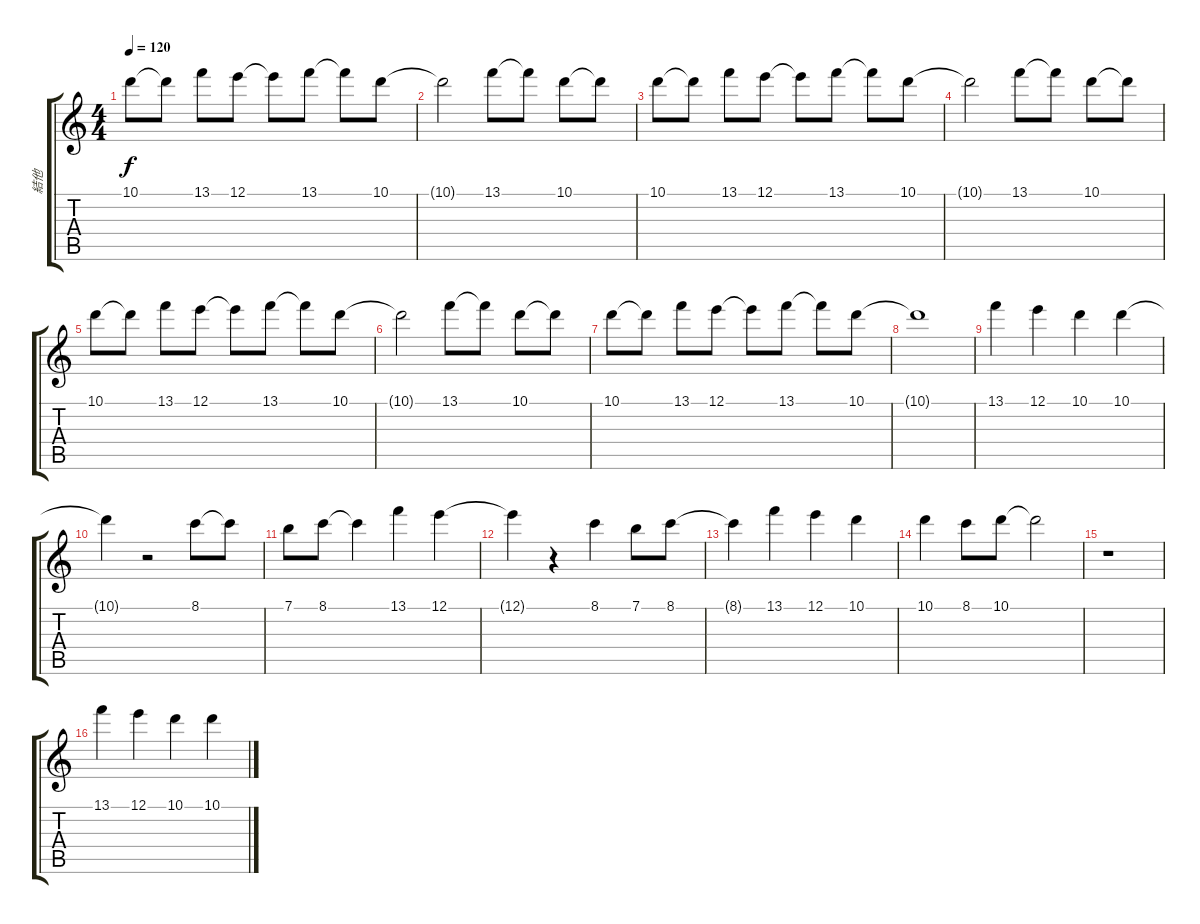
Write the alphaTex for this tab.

\track ("結他" "結他") {instrument electricguitarclean}
\staff {score tabs}
\tuning (E4 B3 G3 D3 A2 E2) {hide}
\ts (4 4)
\tempo 120
\clef g2
\ks c
10.1.8{dy f instrument electricguitarclean} 10.1{t}.8 13.1.8 12.1.8 12.1{t}.8 13.1.8 13.1{t}.8 10.1.8 |
10.1{t}.2 13.1.8 13.1{t}.8 10.1.8 10.1{t}.8 |
10.1.8 10.1{t}.8 13.1.8 12.1.8 12.1{t}.8 13.1.8 13.1{t}.8 10.1.8 |
10.1{t}.2 13.1.8 13.1{t}.8 10.1.8 10.1{t}.8 |
10.1.8 10.1{t}.8 13.1.8 12.1.8 12.1{t}.8 13.1.8 13.1{t}.8 10.1.8 |
10.1{t}.2 13.1.8 13.1{t}.8 10.1.8 10.1{t}.8 |
10.1.8 10.1{t}.8 13.1.8 12.1.8 12.1{t}.8 13.1.8 13.1{t}.8 10.1.8 |
10.1{t}.1 |
13.1.4 12.1.4 10.1.4 10.1.4 |
10.1{t}.4 r.2 8.1.8 8.1{t}.8 |
7.1.8 8.1.8 8.1{t}.4 13.1.4 12.1.4 |
12.1{t}.4 r.4 8.1.4 7.1.8 8.1.8 |
8.1{t}.4 13.1.4 12.1.4 10.1.4 |
10.1.4 8.1.8 10.1.8 10.1{t}.2 |
r.1 |
13.1.4 12.1.4 10.1.4 10.1.4
